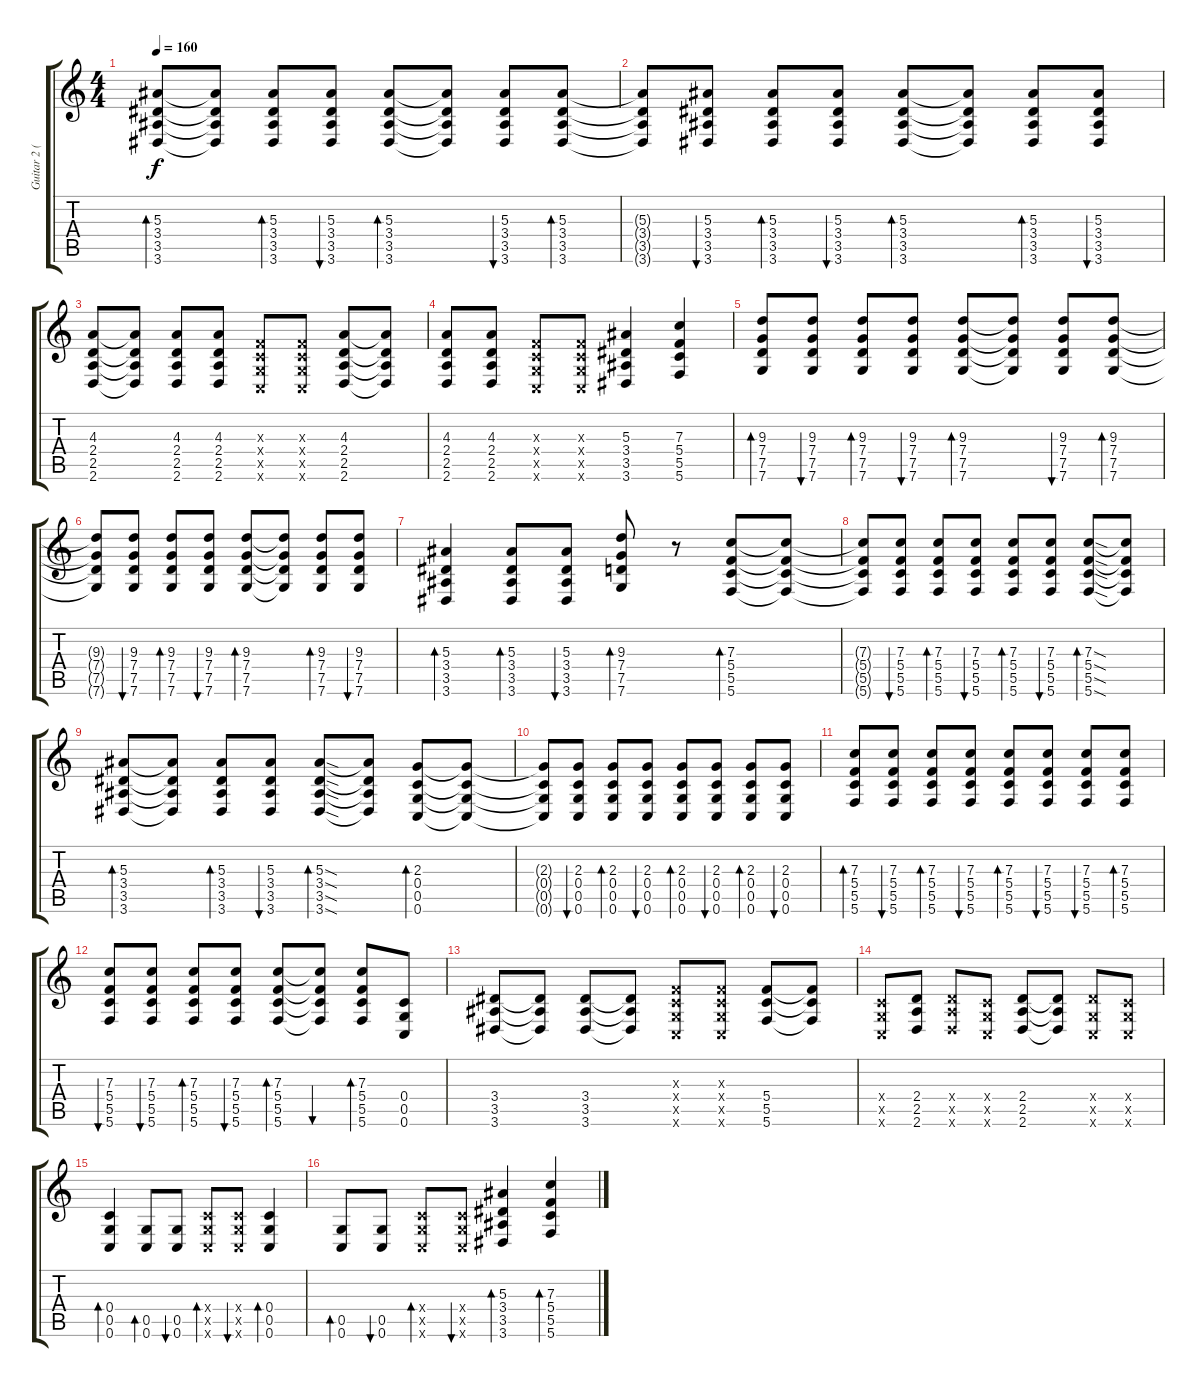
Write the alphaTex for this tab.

\track ("Guitar 2 (distortion)" "Guitar 2 (") {instrument distortionguitar}
\staff {score tabs}
\tuning (D4 A3 F3 C3 G2 C2) {hide}
\ts (4 4)
\tempo 160
\clef g2
\ks c
(5.3 3.4 3.5 3.6).8{bd 60 dy f} (5.3{t} 3.4{t} 3.5{t} 3.6{t}).8 (5.3 3.4 3.5 3.6).8{bd 60} (5.3 3.4 3.5 3.6).8{bu 60} (5.3 3.4 3.5 3.6).8{bd 60} (5.3{t} 3.4{t} 3.5{t} 3.6{t}).8 (5.3 3.4 3.5 3.6).8{bu 60} (5.3 3.4 3.5 3.6).8{bd 60} |
(5.3{t} 3.4{t} 3.5{t} 3.6{t}).8 (5.3 3.4 3.5 3.6).8{bu 60} (5.3 3.4 3.5 3.6).8{bd 60} (5.3 3.4 3.5 3.6).8{bu 60} (5.3 3.4 3.5 3.6).8{bd 60} (5.3{t} 3.4{t} 3.5{t} 3.6{t}).8 (5.3 3.4 3.5 3.6).8{bd 60} (5.3 3.4 3.5 3.6).8{bu 60} |
(4.3 2.4 2.5 2.6).8 (4.3{t} 2.4{t} 2.5{t} 2.6{t}).8 (4.3 2.4 2.5 2.6).8 (4.3 2.4 2.5 2.6).8 (0.3{x} 0.4{x} 0.5{x} 0.6{x}).8 (0.3{x} 0.4{x} 0.5{x} 0.6{x}).8 (4.3 2.4 2.5 2.6).8 (4.3{t} 2.4{t} 2.5{t} 2.6{t}).8 |
(4.3 2.4 2.5 2.6).8 (4.3 2.4 2.5 2.6).8 (0.3{x} 0.4{x} 0.5{x} 0.6{x}).8 (0.3{x} 0.4{x} 0.5{x} 0.6{x}).8 (5.3 3.4 3.5 3.6).4 (7.3 5.4 5.5 5.6).4 |
(9.3 7.4 7.5 7.6).8{bd 60} (9.3 7.4 7.5 7.6).8{bu 60} (9.3 7.4 7.5 7.6).8{bd 60} (9.3 7.4 7.5 7.6).8{bu 60} (9.3 7.4 7.5 7.6).8{bd 60} (9.3{t} 7.4{t} 7.5{t} 7.6{t}).8 (9.3 7.4 7.5 7.6).8{bu 60} (9.3 7.4 7.5 7.6).8{bd 60} |
(9.3{t} 7.4{t} 7.5{t} 7.6{t}).8 (9.3 7.4 7.5 7.6).8{bu 60} (9.3 7.4 7.5 7.6).8{bd 60} (9.3 7.4 7.5 7.6).8{bu 60} (9.3 7.4 7.5 7.6).8{bd 60} (9.3{t} 7.4{t} 7.5{t} 7.6{t}).8 (9.3 7.4 7.5 7.6).8{bd 60} (9.3 7.4 7.5 7.6).8{bu 60} |
(5.3 3.4 3.5 3.6).4{bd 60} (5.3 3.4 3.5 3.6).8{bd 60} (5.3 3.4 3.5 3.6).8{bu 60} (9.3 7.4 7.5 7.6).8{bd 60} r.8 (7.3 5.4 5.5 5.6).8{bd 60} (7.3{t} 5.4{t} 5.5{t} 5.6{t}).8 |
(7.3{t} 5.4{t} 5.5{t} 5.6{t}).8 (7.3 5.4 5.5 5.6).8{bu 60} (7.3 5.4 5.5 5.6).8{bd 60} (7.3 5.4 5.5 5.6).8{bu 60} (7.3 5.4 5.5 5.6).8{bd 60} (7.3 5.4 5.5 5.6).8{bu 60} (7.3{sod} 5.4{sod} 5.5{sod} 5.6{sod}).8{bd 60} (7.3{t} 5.4{t} 5.5{t} 5.6{t}).8 |
(5.3 3.4 3.5 3.6).8{bd 60} (5.3{t} 3.4{t} 3.5{t} 3.6{t}).8 (5.3 3.4 3.5 3.6).8{bd 60} (5.3 3.4 3.5 3.6).8{bu 60} (5.3{sod} 3.4{sod} 3.5{sod} 3.6{sod}).8{bd 60} (5.3{t} 3.4{t} 3.5{t} 3.6{t}).8 (2.3 0.4 0.5 0.6).8{bd 60} (2.3{t} 0.4{t} 0.5{t} 0.6{t}).8 |
(2.3{t} 0.4{t} 0.5{t} 0.6{t}).8 (2.3 0.4 0.5 0.6).8{bu 60} (2.3 0.4 0.5 0.6).8{bd 60} (2.3 0.4 0.5 0.6).8{bu 60} (2.3 0.4 0.5 0.6).8{bd 60} (2.3 0.4 0.5 0.6).8{bu 60} (2.3 0.4 0.5 0.6).8{bd 60} (2.3 0.4 0.5 0.6).8{bu 60} |
(7.3 5.4 5.5 5.6).8{bd 60} (7.3 5.4 5.5 5.6).8{bu 60} (7.3 5.4 5.5 5.6).8{bd 60} (7.3 5.4 5.5 5.6).8{bu 60} (7.3 5.4 5.5 5.6).8{bd 60} (7.3 5.4 5.5 5.6).8{bu 60} (7.3 5.4 5.5 5.6).8{bu 60} (7.3 5.4 5.5 5.6).8{bd 60} |
(7.3 5.4 5.5 5.6).8{bu 60} (7.3 5.4 5.5 5.6).8{bu 60} (7.3 5.4 5.5 5.6).8{bd 60} (7.3 5.4 5.5 5.6).8{bu 60} (7.3 5.4 5.5 5.6).8{bd 60} (7.3{t} 5.4{t} 5.5{t} 5.6{t}).8{bu 60} (7.3 5.4 5.5 5.6).8{bd 60} (0.4 0.5 0.6).8 |
(3.4 3.5 3.6).8 (3.4{t} 3.5{t} 3.6{t}).8 (3.4 3.5 3.6).8 (3.4{t} 3.5{t} 3.6{t}).8 (0.3{x} 0.4{x} 0.5{x} 0.6{x}).8 (0.3{x} 0.4{x} 0.5{x} 0.6{x}).8 (5.4 5.5 5.6).8 (5.4{t} 5.5{t} 5.6{t}).8 |
(0.4{x} 0.5{x} 0.6{x}).8 (2.4 2.5 2.6).8 (2.4{x} 2.5{x} 2.6{x}).8 (0.4{x} 0.5{x} 0.6{x}).8 (2.4 2.5 2.6).8 (2.4{t} 2.5{t} 2.6{t}).8 (2.4{x} 0.5{x} 0.6{x}).8 (0.4{x} 0.5{x} 0.6{x}).8 |
(0.4 0.5 0.6).4{bd 60} (0.5 0.6).8{bd 60} (0.5 0.6).8{bu 60} (0.4{x} 0.5{x} 0.6{x}).8{bd 60} (0.4{x} 0.5{x} 0.6{x}).8{bu 60} (0.4 0.5 0.6).4{bd 60} |
(0.5 0.6).8{bd 60} (0.5 0.6).8{bu 60} (0.4{x} 0.5{x} 0.6{x}).8{bd 60} (0.4{x} 0.5{x} 0.6{x}).8{bu 60} (5.3 3.4 3.5 3.6).4{bd 60} (7.3 5.4 5.5 5.6).4{bd 60}
